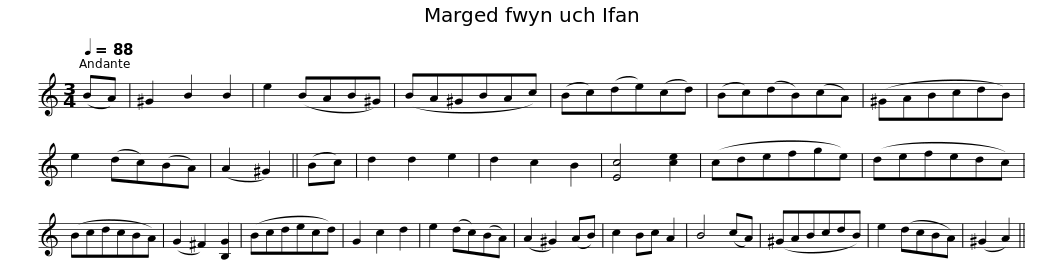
X:1
L:1/8
Q:1/4=88
M:3/4
I:linebreak $
K:C
V:1 treble
V:1
 (BA) | ^G2 B2 B2 | e2 (BAB^G) | (BA^GBAc) | (Bc)(de)(cd) | %5
 (Bc)(dB)(cA) | (^GABcdB) | e2 (dc)(BA) | (A2 ^G2) ||$ (Bc) | %10
 d2 d2 e2 | d2 c2 B2 | [Ec]4 [ce]2 | (cdefge) | (defedc) | %15
 (BcdcBA) | (G2 ^F2) [B,G]2 | (Bcdecd) | G2 c2 d2 |$ e2 (dc)(BA) | %20
 (A2 ^G2) (AB) | c2 Bc A2 | B4 (cA) | (^GABcdB) | e2 (dcBA) | %25
 (^G2 A2) || %26
